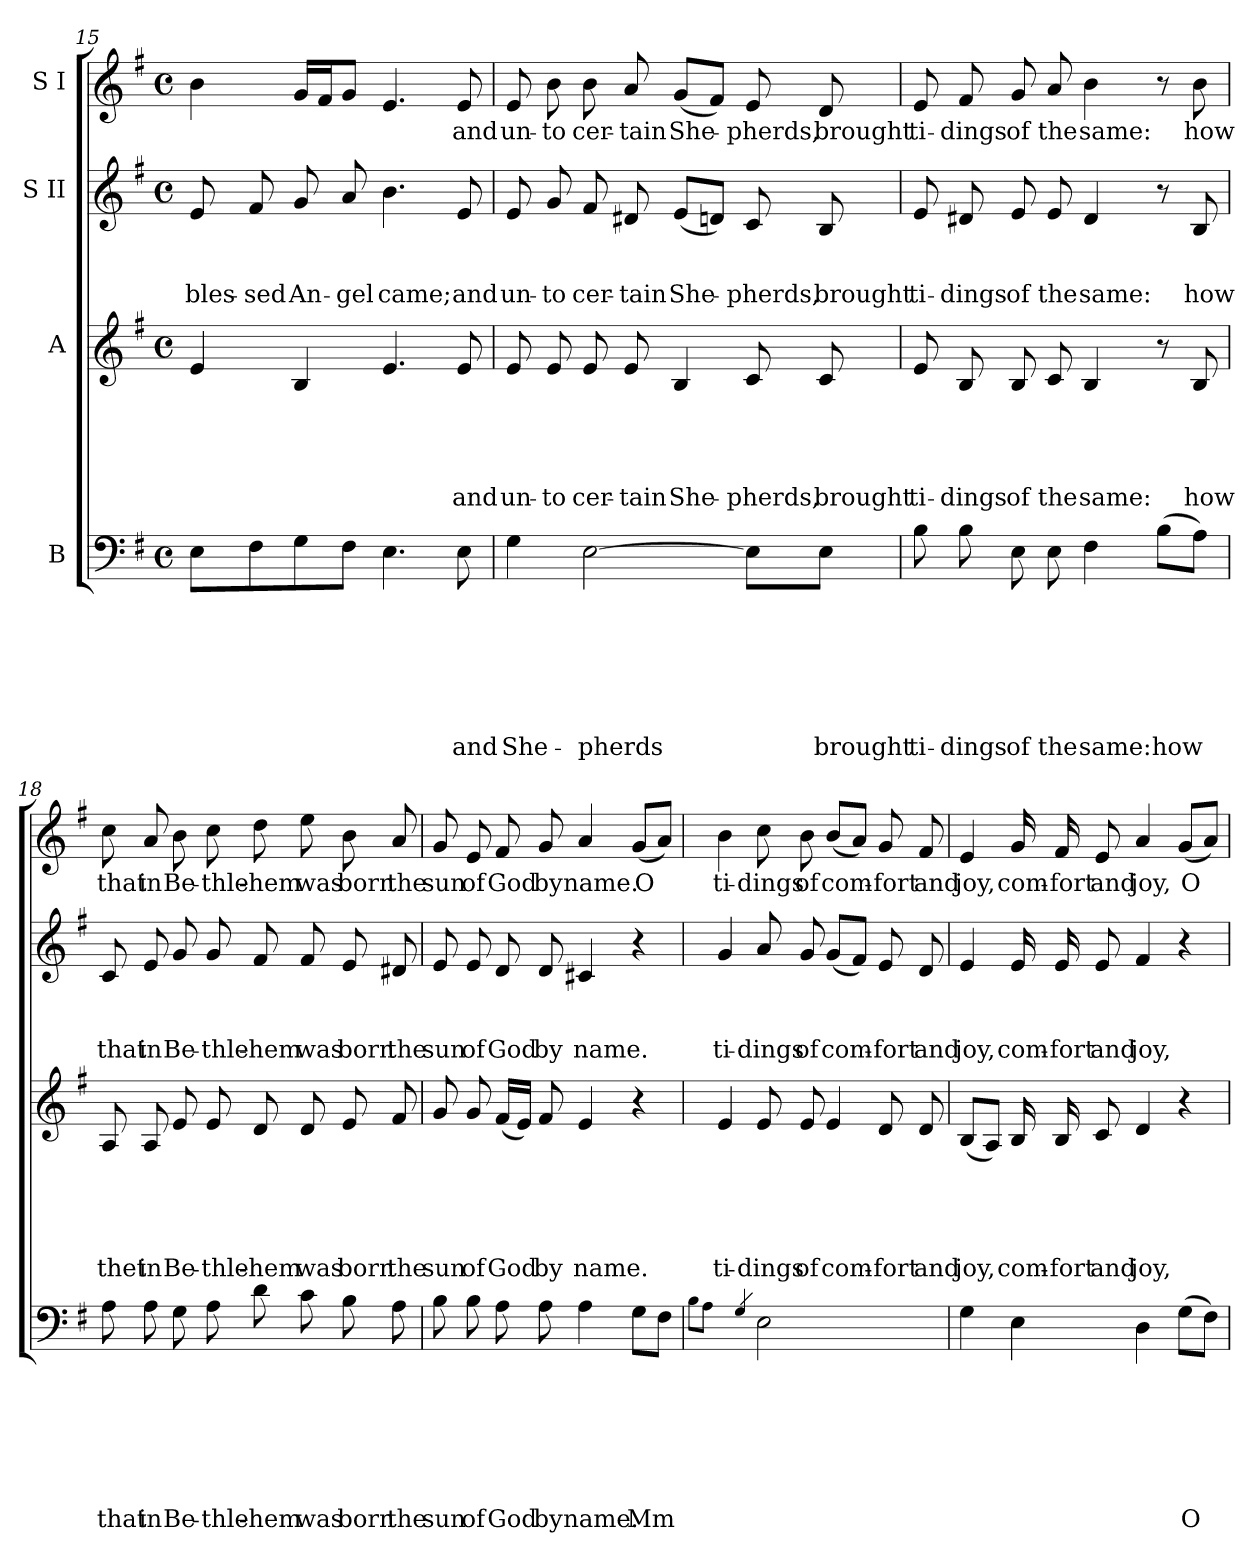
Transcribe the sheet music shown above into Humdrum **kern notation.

**kern	**text	**text	**text	**text	**text	**text	**text	**kern	**text	**text	**text	**text	**text	**kern	**text	**text	**text	**kern	**text
*part4	*part4	*part4	*part4	*part4	*part4	*part4	*part4	*part3	*part3	*part3	*part3	*part3	*part3	*part2	*part2	*part2	*part2	*part1	*part1
*staff4	*staff4	*staff4	*staff4	*staff4	*staff4	*staff4	*staff4	*staff3	*staff3	*staff3	*staff3	*staff3	*staff3	*staff2	*staff2	*staff2	*staff2	*staff1	*staff1
*I"B	*	*	*	*	*	*	*	*I"A	*	*	*	*	*	*I"S II	*	*	*	*I"S I	*
*clefF4	*	*	*	*	*	*	*	*clefG2	*	*	*	*	*	*clefG2	*	*	*	*clefG2	*
*k[f#]	*	*	*	*	*	*	*	*k[f#]	*	*	*	*	*	*k[f#]	*	*	*	*k[f#]	*
*G:	*	*	*	*	*	*	*	*G:	*	*	*	*	*	*G:	*	*	*	*G:	*
*M4/4	*	*	*	*	*	*	*	*M4/4	*	*	*	*	*	*M4/4	*	*	*	*M4/4	*
*met(c)	*	*	*	*	*	*	*	*met(c)	*	*	*	*	*	*met(c)	*	*	*	*met(c)	*
=15	=15	=15	=15	=15	=15	=15	=15	=15	=15	=15	=15	=15	=15	=15	=15	=15	=15	=15	=15
!	!	!	!	!	!	!	!	!	!	!	!	!	!	!	!	!	!LO:LY:b	!	!
8E\L	.	.	.	.	.	.	.	4e/	.	.	.	.	.	8e/	.	.	bles-	4b\	.
!	!	!	!	!	!	!	!	!	!	!	!	!	!	!	!	!	!LO:LY:b	!	!
8F#\	.	.	.	.	.	.	.	.	.	.	.	.	.	8f#/	.	.	-sed	.	.
!	!	!	!	!	!	!	!	!	!	!	!	!	!	!	!	!	!LO:LY:b	!	!
8G\	.	.	.	.	.	.	.	4B/	.	.	.	.	.	8g/	.	.	An-	16g/LL	.
.	.	.	.	.	.	.	.	.	.	.	.	.	.	.	.	.	.	16f#/J	.
!	!	!	!	!	!	!	!	!	!	!	!	!	!	!	!	!	!LO:LY:b	!	!
8F#\J	.	.	.	.	.	.	.	.	.	.	.	.	.	8a/	.	.	-gel	8g/J	.
!	!	!	!	!	!	!	!	!	!	!	!	!	!	!	!	!	!LO:LY:b	!	!
4.E\	.	.	.	.	.	.	.	4.e/	.	.	.	.	.	4.b\	.	.	came;	4.e/	.
!	!	!	!	!	!	!	!LO:LY:b	!	!	!	!	!	!LO:LY:b	!	!	!	!LO:LY:b	!	!LO:LY:b
8E\	.	.	.	.	.	.	and	8e/	.	.	.	.	and	8e/	.	.	and	8e/	and
!!LO:PB:g=z
=16	=16	=16	=16	=16	=16	=16	=16	=16	=16	=16	=16	=16	=16	=16	=16	=16	=16	=16	=16
!	!	!	!	!	!	!	!LO:LY:b	!	!	!	!	!	!LO:LY:b	!	!	!	!LO:LY:b	!	!LO:LY:b
4G\	.	.	.	.	.	.	She-	8e/	.	.	.	.	un-	8e/	.	.	un-	8e/	un-
!	!	!	!	!	!	!	!	!	!	!	!	!	!LO:LY:b	!	!	!	!LO:LY:b	!	!LO:LY:b
.	.	.	.	.	.	.	.	8e/	.	.	.	.	-to	8g/	.	.	-to	8b\	-to
!	!	!	!	!	!	!	!LO:LY:b	!	!	!	!	!	!LO:LY:b	!	!	!	!LO:LY:b	!	!LO:LY:b
[>2E\	.	.	.	.	.	.	-pherds	8e/	.	.	.	.	cer-	8f#/	.	.	cer-	8b\	cer-
!	!	!	!	!	!	!	!	!	!	!	!	!	!LO:LY:b	!	!	!	!LO:LY:b	!	!LO:LY:b
.	.	.	.	.	.	.	.	8e/	.	.	.	.	-tain	8d#X/	.	.	-tain	8a/	-tain
!	!	!	!	!	!	!	!	!	!	!	!	!	!LO:LY:b	!	!	!	!LO:LY:b	!	!LO:LY:b
.	.	.	.	.	.	.	.	4B/	.	.	.	.	She-	(<8e/L	.	.	She-	(<8g/L	She-
.	.	.	.	.	.	.	.	.	.	.	.	.	.	8dn/J)	.	.	.	8f#/J)	.
!	!	!	!	!	!	!	!	!	!	!	!	!	!LO:LY:b	!	!	!	!LO:LY:b	!	!LO:LY:b
8E\L]	.	.	.	.	.	.	.	8c/	.	.	.	.	-pherds,	8c/	.	.	-pherds,	8e/	-pherds,
!	!	!	!	!	!	!	!LO:LY:b	!	!	!	!	!	!LO:LY:b	!	!	!	!LO:LY:b	!	!LO:LY:b
8E\J	.	.	.	.	.	.	brought	8c/	.	.	.	.	brought	8B/	.	.	brought	8d/	brought
=17	=17	=17	=17	=17	=17	=17	=17	=17	=17	=17	=17	=17	=17	=17	=17	=17	=17	=17	=17
!	!	!	!	!	!	!	!LO:LY:b	!	!	!	!	!	!LO:LY:b	!	!	!	!LO:LY:b	!	!LO:LY:b
8B\	.	.	.	.	.	.	ti-	8e/	.	.	.	.	ti-	8e/	.	.	ti-	8e/	ti-
!	!	!	!	!	!	!	!LO:LY:b	!	!	!	!	!	!LO:LY:b	!	!	!	!LO:LY:b	!	!LO:LY:b
8B\	.	.	.	.	.	.	-dings	8B/	.	.	.	.	-dings	8d#X/	.	.	-dings	8f#/	-dings
!	!	!	!	!	!	!	!LO:LY:b	!	!	!	!	!	!LO:LY:b	!	!	!	!LO:LY:b	!	!LO:LY:b
8E\	.	.	.	.	.	.	of	8B/	.	.	.	.	of	8e/	.	.	of	8g/	of
!	!	!	!	!	!	!	!LO:LY:b	!	!	!	!	!	!LO:LY:b	!	!	!	!LO:LY:b	!	!LO:LY:b
8E\	.	.	.	.	.	.	the	8c/	.	.	.	.	the	8e/	.	.	the	8a/	the
!	!	!	!	!	!	!	!LO:LY:b	!	!	!	!	!	!LO:LY:b	!	!	!	!LO:LY:b	!	!LO:LY:b
4F#\	.	.	.	.	.	.	same:	4B/	.	.	.	.	same:	4d#/	.	.	same:	4b\	same:
!	!	!	!	!	!	!	!LO:LY:b	!	!	!	!	!	!	!	!	!	!	!	!
(>8B\L	.	.	.	.	.	.	how	8r	.	.	.	.	.	8r	.	.	.	8r	.
!	!	!	!	!	!	!	!	!	!	!	!	!	!LO:LY:b	!	!	!	!LO:LY:b	!	!LO:LY:b
8A\J)	.	.	.	.	.	.	.	8B/	.	.	.	.	how	8B/	.	.	how	8b\	how
=18	=18	=18	=18	=18	=18	=18	=18	=18	=18	=18	=18	=18	=18	=18	=18	=18	=18	=18	=18
!	!	!	!	!	!	!	!LO:LY:b	!	!	!	!	!	!LO:LY:b	!	!	!	!LO:LY:b	!	!LO:LY:b
8A\	.	.	.	.	.	.	that	8A/	.	.	.	.	thet	8c/	.	.	that	8cc\	that
!	!	!	!	!	!	!	!LO:LY:b	!	!	!	!	!	!LO:LY:b	!	!	!	!LO:LY:b	!	!LO:LY:b
8A\	.	.	.	.	.	.	in	8A/	.	.	.	.	in	8e/	.	.	in	8a/	in
!	!	!	!	!	!	!	!LO:LY:b	!	!	!	!	!	!LO:LY:b	!	!	!	!LO:LY:b	!	!LO:LY:b
8G\	.	.	.	.	.	.	Be-	8e/	.	.	.	.	Be-	8g/	.	.	Be-	8b\	Be-
!	!	!	!	!	!	!	!LO:LY:b	!	!	!	!	!	!LO:LY:b	!	!	!	!LO:LY:b	!	!LO:LY:b
8A\	.	.	.	.	.	.	-thle-	8e/	.	.	.	.	-thle-	8g/	.	.	-thle-	8cc\	-thle-
!	!	!	!	!	!	!	!LO:LY:b	!	!	!	!	!	!LO:LY:b	!	!	!	!LO:LY:b	!	!LO:LY:b
8d\	.	.	.	.	.	.	-hem	8d/	.	.	.	.	-hem	8f#/	.	.	-hem	8dd\	-hem
!	!	!	!	!	!	!	!LO:LY:b	!	!	!	!	!	!LO:LY:b	!	!	!	!LO:LY:b	!	!LO:LY:b
8c\	.	.	.	.	.	.	was	8d/	.	.	.	.	was	8f#/	.	.	was	8ee\	was
!	!	!	!	!	!	!	!LO:LY:b	!	!	!	!	!	!LO:LY:b	!	!	!	!LO:LY:b	!	!LO:LY:b
8B\	.	.	.	.	.	.	born	8e/	.	.	.	.	born	8e/	.	.	born	8b\	born
!	!	!	!	!	!	!	!LO:LY:b	!	!	!	!	!	!LO:LY:b	!	!	!	!LO:LY:b	!	!LO:LY:b
8A\	.	.	.	.	.	.	the	8f#/	.	.	.	.	the	8d#X/	.	.	the	8a/	the
!!LO:LB:g=z
=19	=19	=19	=19	=19	=19	=19	=19	=19	=19	=19	=19	=19	=19	=19	=19	=19	=19	=19	=19
!	!	!	!	!	!	!	!LO:LY:b	!	!	!	!	!	!LO:LY:b	!	!	!	!LO:LY:b	!	!LO:LY:b
8B\	.	.	.	.	.	.	sun	8g/	.	.	.	.	sun	8e/	.	.	sun	8g/	sun
!	!	!	!	!	!	!	!LO:LY:b	!	!	!	!	!	!LO:LY:b	!	!	!	!LO:LY:b	!	!LO:LY:b
8B\	.	.	.	.	.	.	of	8g/	.	.	.	.	of	8e/	.	.	of	8e/	of
!	!	!	!	!	!	!	!LO:LY:b	!	!	!	!	!	!LO:LY:b	!	!	!	!LO:LY:b	!	!LO:LY:b
8A\	.	.	.	.	.	.	God	(<16f#/LL	.	.	.	.	God	8d/	.	.	God	8f#/	God
.	.	.	.	.	.	.	.	16e/JJ)	.	.	.	.	.	.	.	.	.	.	.
!	!	!	!	!	!	!	!LO:LY:b	!	!	!	!	!	!LO:LY:b	!	!	!	!LO:LY:b	!	!LO:LY:b
8A\	.	.	.	.	.	.	by	8f#/	.	.	.	.	by	8d/	.	.	by	8g/	by
!	!	!	!	!	!	!	!LO:LY:b	!	!	!	!	!	!LO:LY:b	!	!	!	!LO:LY:b	!	!LO:LY:b
4A\	.	.	.	.	.	.	name.	4e/	.	.	.	.	name.	4c#X/	.	.	name.	4a/	name.
!	!	!	!	!	!	!	!LO:LY:b	!	!	!	!	!	!	!	!	!	!	!	!LO:LY:b
8G\L	.	.	.	.	.	.	Mm	4r	.	.	.	.	.	4r	.	.	.	(<8g/L	O
8F#\J	.	.	.	.	.	.	.	.	.	.	.	.	.	.	.	.	.	8a/J)	.
=20	=20	=20	=20	=20	=20	=20	=20	=20	=20	=20	=20	=20	=20	=20	=20	=20	=20	=20	=20
*^	*	*	*	*	*	*	*	*	*	*	*	*	*	*	*	*	*	*	*
.	8qB\L	.	.	.	.	.	.	.	.	.	.	.	.	.	.	.	.	.	.	.
.	8qA\J	.	.	.	.	.	.	.	.	.	.	.	.	.	.	.	.	.	.	.
!	!	!	!	!	!	!	!	!	!	!	!	!	!	!LO:LY:b	!	!	!	!LO:LY:b	!	!LO:LY:b
4ryy	4ryy	.	.	.	.	.	.	.	4e/	.	.	.	.	ti-	4g/	.	.	ti-	4b\	ti-
4qG/	.	.	.	.	.	.	.	.	.	.	.	.	.	.	.	.	.	.	.	.
!	!	!	!	!	!	!	!	!	!	!	!	!	!	!LO:LY:b	!	!	!	!LO:LY:b	!	!LO:LY:b
2E\	2.ryy	.	.	.	.	.	.	.	8e/	.	.	.	.	-dings	8a/	.	.	-dings	8cc\	-dings
!	!	!	!	!	!	!	!	!	!	!	!	!	!	!LO:LY:b	!	!	!	!LO:LY:b	!	!LO:LY:b
.	.	.	.	.	.	.	.	.	8e/	.	.	.	.	of	8g/	.	.	of	8b\	of
!	!	!	!	!	!	!	!	!	!	!	!	!	!	!LO:LY:b	!	!	!	!LO:LY:b	!	!LO:LY:b
.	.	.	.	.	.	.	.	.	4e/	.	.	.	.	com-	(<8g/L	.	.	com-	(<8b/L	com-
.	.	.	.	.	.	.	.	.	.	.	.	.	.	.	8f#/J)	.	.	.	8a/J)	.
!	!	!	!	!	!	!	!	!	!	!	!	!	!	!LO:LY:b	!	!	!	!LO:LY:b	!	!LO:LY:b
4ryy	.	.	.	.	.	.	.	.	8d/	.	.	.	.	-fort	8e/	.	.	-fort	8g/	-fort
!	!	!	!	!	!	!	!	!	!	!	!	!	!	!LO:LY:b	!	!	!	!LO:LY:b	!	!LO:LY:b
.	.	.	.	.	.	.	.	.	8d/	.	.	.	.	and	8d/	.	.	and	8f#/	and
*v	*v	*	*	*	*	*	*	*	*	*	*	*	*	*	*	*	*	*	*	*
=21	=21	=21	=21	=21	=21	=21	=21	=21	=21	=21	=21	=21	=21	=21	=21	=21	=21	=21	=21
!	!	!	!	!	!	!	!	!	!	!	!	!	!LO:LY:b	!	!	!	!LO:LY:b	!	!LO:LY:b
4G\	.	.	.	.	.	.	.	(<8B/L	.	.	.	.	joy,	4e/	.	.	joy,	4e/	joy,
.	.	.	.	.	.	.	.	8A/J)	.	.	.	.	.	.	.	.	.	.	.
!	!	!	!	!	!	!	!	!	!	!	!	!	!LO:LY:b	!	!	!	!LO:LY:b	!	!LO:LY:b
4E\	.	.	.	.	.	.	.	16B/	.	.	.	.	com-	16e/	.	.	com-	16g/	com-
!	!	!	!	!	!	!	!	!	!	!	!	!	!LO:LY:b	!	!	!	!LO:LY:b	!	!LO:LY:b
.	.	.	.	.	.	.	.	16B/	.	.	.	.	-fort	16e/	.	.	-fort	16f#/	-fort
!	!	!	!	!	!	!	!	!	!	!	!	!	!LO:LY:b	!	!	!	!LO:LY:b	!	!LO:LY:b
.	.	.	.	.	.	.	.	8c/	.	.	.	.	and	8e/	.	.	and	8e/	and
!	!	!	!	!	!	!	!	!	!	!	!	!	!LO:LY:b	!	!	!	!LO:LY:b	!	!LO:LY:b
4D\	.	.	.	.	.	.	.	4d/	.	.	.	.	joy,	4f#/	.	.	joy,	4a/	joy,
!	!	!	!	!	!	!	!LO:LY:b	!	!	!	!	!	!	!	!	!	!	!	!LO:LY:b
(>8G\L	.	.	.	.	.	.	O	4r	.	.	.	.	.	4r	.	.	.	(<8g/L	O
8F#\J)	.	.	.	.	.	.	.	.	.	.	.	.	.	.	.	.	.	8a/J)	.
=	=	=	=	=	=	=	=	=	=	=	=	=	=	=	=	=	=	=	=
*-	*-	*-	*-	*-	*-	*-	*-	*-	*-	*-	*-	*-	*-	*-	*-	*-	*-	*-	*-
